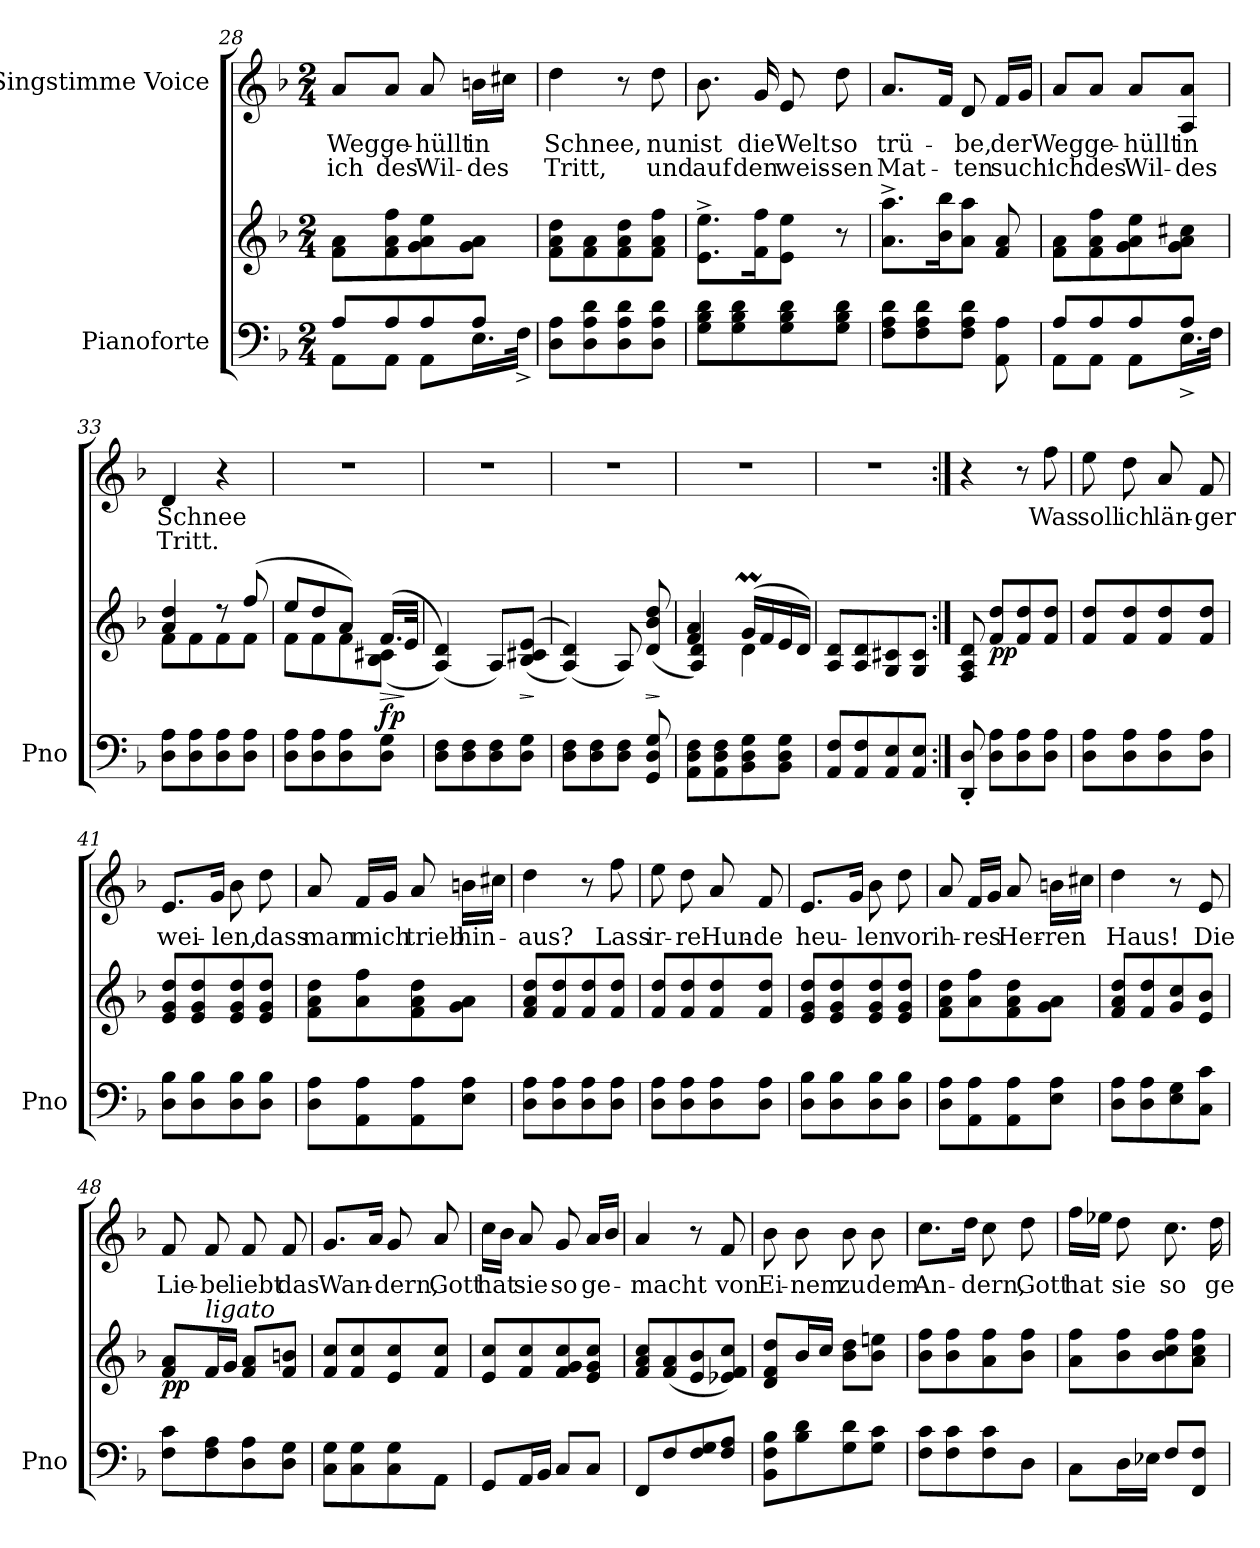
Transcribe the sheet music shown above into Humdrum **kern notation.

**kern	**kern	**dynam	**kern	**text	**text
*part2	*part2	*part2	*part1	*part1	*part1
*staff3	*staff2	*staff2/3	*staff1	*staff1	*staff1
*I"Pianoforte	*	*	*I"Singstimme Voice	*	*
*I'Pno	*	*	*	*	*
*clefF4	*clefG2	*	*clefG2	*	*
*k[b-]	*k[b-]	*	*k[b-]	*	*
*M2/4	*M2/4	*	*M2/4	*	*
=28	=28	=28	=28	=28	=28
*^	*	*	*	*	*
!	!	!	!	!	!LO:LY:b	!LO:LY:b
8A/L	8AA\L	8f\ 8a\L	.	8a/L	Weg	ich
!	!	!	!	!	!LO:LY:b	!LO:LY:b
8A/	8AA\J	8f\ 8a\ 8ff\	.	8a/J	ge-	des
!	!	!	!	!	!LO:LY:b	!LO:LY:b
8A/	8AA\L	8g\ 8a\ 8ee\	.	8a/	-hüllt	Wil-
!	!	!	!	!	!LO:LY:b	!LO:LY:b
8A/J	16.E\L	8g\ 8a\J	.	16bn\LL	in	-des
.	.	.	.	16cc#X\JJ	.	.
.	32F^\JJk	.	.	.	.	.
=29	=29	=29	=29	=29	=29	=29
!	!	!	!	!	!LO:LY:b	!LO:LY:b
*v	*v	*	*	*	*	*
8D\ 8A\L	8f\ 8a\ 8dd\L	.	4dd\	Schnee,	Tritt,
8D\ 8A\ 8d\	8f\ 8a\	.	.	.	.
8D\ 8A\ 8d\	8f\ 8a\ 8dd\	.	8r	.	.
!	!	!	!	!LO:LY:b	!LO:LY:b
8D\ 8A\ 8d\J	8f\ 8a\ 8ff\J	.	8dd\	nun	und
=30	=30	=30	=30	=30	=30
!	!	!	!	!LO:LY:b	!LO:LY:b
8G\ 8B-\ 8d\L	8.e\^ 8.ee\^L	.	8.b-\	ist	auf
8G\ 8B-\ 8d\	.	.	.	.	.
!	!	!	!	!LO:LY:b	!LO:LY:b
.	16f\ 16ff\K	.	16g/	die	den
!	!	!	!	!LO:LY:b	!LO:LY:b
8G\ 8B-\ 8d\	8e\ 8ee\J	.	8e/	Welt	weis-
!	!	!	!	!LO:LY:b	!LO:LY:b
8G\ 8B-\ 8d\J	8r	.	8dd\	so	-sen
=31	=31	=31	=31	=31	=31
!	!	!	!	!LO:LY:b	!LO:LY:b
8F\ 8A\ 8d\L	8.a\^ 8.aa\^L	.	8.a/L	trü-	Mat-
8F\ 8A\ 8d\	.	.	.	.	.
.	16b-\ 16bb-\K	.	16f/Jk	.	.
!	!	!	!	!LO:LY:b	!LO:LY:b
8F\ 8A\ 8d\J	8a\ 8aa\J	.	8d/	-be,	-ten
!	!	!	!	!LO:LY:b	!LO:LY:b
8AA\ 8A\	8f/ 8a/	.	16f/LL	der	such'
.	.	.	16g/JJ	.	.
=32	=32	=32	=32	=32	=32
*^	*	*	*	*	*
!	!	!	!	!	!LO:LY:b	!LO:LY:b
8A/L	8AA\L	8f\ 8a\L	.	8a/L	Weg	ich
!	!	!	!	!	!LO:LY:b	!LO:LY:b
8A/	8AA\J	8f\ 8a\ 8ff\	.	8a/J	ge-	des
!	!	!	!	!	!LO:LY:b	!LO:LY:b
8A/	8AA\L	8g\ 8a\ 8ee\	.	8a/L	-hüllt	Wil-
!	!	!	!	!	!LO:LY:b	!LO:LY:b
8A/J	16.E^\L	8g\ 8a\ 8cc#X\J	.	8A/ 8a/J	in	-des
.	32F\JJk	.	.	.	.	.
=33	=33	=33	=33	=33	=33	=33
*	*	*^	*	*	*	*
!	!	!	!	!	!	!LO:LY:b	!LO:LY:b
*v	*v	*	*	*	*	*	*
8D\ 8A\L	4a/ 4dd/	8f\L	.	4d/	Schnee	Tritt.
8D\ 8A\	.	8f\	.	.	.	.
8D\ 8A\	8r	8f\	.	4r	.	.
8D\ 8A\J	(8ff/	8f\J	.	.	.	.
!!LO:LB:g=z
=34	=34	=34	=34	=34	=34	=34
8D\ 8A\L	8ee/L	8f\L	.	2r	.	.
8D\ 8A\	8dd/	8f\	.	.	.	.
8D\ 8A\	8a/J)	8f\	.	.	.	.
!	!	!	!LO:HP:b	!	!	!
!	!	!	!LO:DY:n=1:a=2	!	!	!
8D\ 8G\J	(>16.f/LL	(8B-\ 8c#X\J	> fp	.	.	.
.	32e/JJk	.	]	.	.	.
*	*v	*v	*	*	*	*
=35	=35	=35	=35	=35	=35
8D\ 8F\L	(>4A/ 4d/))	.	2r	.	.
8D\ 8F\	.	.	.	.	.
8D\ 8F\	8A/L)	.	.	.	.
!	!	!LO:HP:b	!	!	!
8D\ 8G\J	(>(8B-/ 8c#X/ 8e/J	>	.	.	.
.	.	]	.	.	.
=36	=36	=36	=36	=36	=36
8D\ 8F\L	(>4A/ 4d/))	.	2r	.	.
8D\ 8F\	.	.	.	.	.
8D\ 8F\J	8A/)	.	.	.	.
!	!	!LO:HP:b	!	!	!
8GG/ 8D/ 8G/	(>8d/ 8b-/ 8dd/	>	.	.	.
.	.	]	.	.	.
=37	=37	=37	=37	=37	=37
*	*^	*	*	*	*
8AA\ 8D\ 8F\L	4f/ 4a/)	4A/ 4d/	.	2r	.	.
8AA\ 8D\ 8F\	.	.	.	.	.	.
8BB-\ 8D\ 8G\	(>16gM/LL	4d\	.	.	.	.
.	16f/	.	.	.	.	.
8BB-\ 8D\ 8G\J	16e/	.	.	.	.	.
.	16d/JJ)	.	.	.	.	.
*	*v	*v	*	*	*	*
=38	=38	=38	=38	=38	=38
8AA/ 8F/L	8A/ 8d/L	.	2r	.	.
8AA/ 8F/	8A/ 8d/	.	.	.	.
8AA/ 8E/	8G/ 8c#X/	.	.	.	.
8AA/ 8E/J	8G/ 8c#/J	.	.	.	.
!!LO:LB:g=z
=39:|!	=39:|!	=39:|!	=39:|!	=39:|!	=39:|!
8DD/' 8D/'	8F/ 8A/ 8d/	.	4r	.	.
!	!	!LO:DY:b	!	!	!
8D\ 8A\L	8f/ 8dd/L	pp	.	.	.
8D\ 8A\	8f/ 8dd/	.	8r	.	.
!	!	!	!	!LO:LY:b	!
8D\ 8A\J	8f/ 8dd/J	.	8ff\	Was	.
=40	=40	=40	=40	=40	=40
!	!	!	!	!LO:LY:b	!
8D\ 8A\L	8f/ 8dd/L	.	8ee\	soll	.
!	!	!	!	!LO:LY:b	!
8D\ 8A\	8f/ 8dd/	.	8dd\	ich	.
!	!	!	!	!LO:LY:b	!
8D\ 8A\	8f/ 8dd/	.	8a/	län-	.
!	!	!	!	!LO:LY:b	!
8D\ 8A\J	8f/ 8dd/J	.	8f/	-ger	.
=41	=41	=41	=41	=41	=41
!	!	!	!	!LO:LY:b	!
8D\ 8B-\L	8e/ 8g/ 8dd/L	.	8.e/L	wei-	.
8D\ 8B-\	8e/ 8g/ 8dd/	.	.	.	.
.	.	.	16g/Jk	.	.
!	!	!	!	!LO:LY:b	!
8D\ 8B-\	8e/ 8g/ 8dd/	.	8b-\	-len,	.
!	!	!	!	!LO:LY:b	!
8D\ 8B-\J	8e/ 8g/ 8dd/J	.	8dd\	dass	.
=42	=42	=42	=42	=42	=42
!	!	!	!	!LO:LY:b	!
8D\ 8A\L	8f\ 8a\ 8dd\L	.	8a/	man	.
!	!	!	!	!LO:LY:b	!
8AA\ 8A\	8a\ 8ff\	.	16f/LL	mich	.
.	.	.	16g/JJ	.	.
!	!	!	!	!LO:LY:b	!
8AA\ 8A\	8f\ 8a\ 8dd\	.	8a/	trieb	.
!	!	!	!	!LO:LY:b	!
8E\ 8A\J	8g\ 8a\J	.	16bn\LL	hin-	.
.	.	.	16cc#X\JJ	.	.
=43	=43	=43	=43	=43	=43
!	!	!	!	!LO:LY:b	!
8D\ 8A\L	8f/ 8a/ 8dd/L	.	4dd\	-aus?	.
8D\ 8A\	8f/ 8dd/	.	.	.	.
8D\ 8A\	8f/ 8dd/	.	8r	.	.
!	!	!	!	!LO:LY:b	!
8D\ 8A\J	8f/ 8dd/J	.	8ff\	Lass	.
=44	=44	=44	=44	=44	=44
!	!	!	!	!LO:LY:b	!
8D\ 8A\L	8f/ 8dd/L	.	8ee\	ir-	.
!	!	!	!	!LO:LY:b	!
8D\ 8A\	8f/ 8dd/	.	8dd\	-re	.
!	!	!	!	!LO:LY:b	!
8D\ 8A\	8f/ 8dd/	.	8a/	Hun-	.
!	!	!	!	!LO:LY:b	!
8D\ 8A\J	8f/ 8dd/J	.	8f/	-de	.
!!LO:LB:g=z
=45	=45	=45	=45	=45	=45
!	!	!	!	!LO:LY:b	!
8D\ 8B-\L	8e/ 8g/ 8dd/L	.	8.e/L	heu-	.
8D\ 8B-\	8e/ 8g/ 8dd/	.	.	.	.
.	.	.	16g/Jk	.	.
!	!	!	!	!LO:LY:b	!
8D\ 8B-\	8e/ 8g/ 8dd/	.	8b-\	-len	.
!	!	!	!	!LO:LY:b	!
8D\ 8B-\J	8e/ 8g/ 8dd/J	.	8dd\	vor	.
=46	=46	=46	=46	=46	=46
!	!	!	!	!LO:LY:b	!
8D\ 8A\L	8f\ 8a\ 8dd\L	.	8a/	ih-	.
!	!	!	!	!LO:LY:b	!
8AA\ 8A\	8a\ 8ff\	.	16f/LL	-res	.
.	.	.	16g/JJ	.	.
!	!	!	!	!LO:LY:b	!
8AA\ 8A\	8f\ 8a\ 8dd\	.	8a/	Her-	.
!	!	!	!	!LO:LY:b	!
8E\ 8A\J	8g\ 8a\J	.	16bn\LL	-ren	.
.	.	.	16cc#X\JJ	.	.
=47	=47	=47	=47	=47	=47
!	!	!	!	!LO:LY:b	!
8D\ 8A\L	8f/ 8a/ 8dd/L	.	4dd\	Haus!	.
8D\ 8A\	8f/ 8dd/	.	.	.	.
8E\ 8G\	8g/ 8cc/	.	8r	.	.
!	!	!	!	!LO:LY:b	!
8C\ 8c\J	8e/ 8b-/J	.	8e/	Die	.
=48	=48	=48	=48	=48	=48
!	!	!LO:DY:b	!	!LO:LY:b	!
8F\ 8c\L	8f/ 8a/L	pp	8f/	Lie-	.
!	!LO:TX:a:i:t=ligato	!	!	!	!
!	!	!	!	!LO:LY:b	!
8F\ 8A\	16f/L	.	8f/	-be	.
.	16g/JJ	.	.	.	.
!	!	!	!	!LO:LY:b	!
8D\ 8A\	8f/ 8a/L	.	8f/	liebt	.
!	!	!	!	!LO:LY:b	!
8D\ 8G\J	8f/ 8bn/J	.	8f/	das	.
=49	=49	=49	=49	=49	=49
!	!	!	!	!LO:LY:b	!
8C\ 8G\L	8f/ 8cc/L	.	8.g/L	Wan-	.
8C\ 8G\	8f/ 8cc/	.	.	.	.
.	.	.	16a/Jk	.	.
!	!	!	!	!LO:LY:b	!
8C\ 8G\	8e/ 8cc/	.	8g/	-dern,	.
!	!	!	!	!LO:LY:b	!
8AA\J	8f/ 8cc/J	.	8a/	Gott	.
=50	=50	=50	=50	=50	=50
!	!	!	!	!LO:LY:b	!
8GG/L	8e/ 8cc/L	.	16cc\LL	hat	.
.	.	.	16b-\JJ	.	.
!	!	!	!	!LO:LY:b	!
16AA/L	8f/ 8cc/	.	8a/	sie	.
16BB-/JJ	.	.	.	.	.
!	!	!	!	!LO:LY:b	!
8C/L	8f/ 8g/ 8cc/	.	8g/	so	.
!	!	!	!	!LO:LY:b	!
8C/J	8e/ 8g/ 8cc/J	.	16a/LL	ge-	.
.	.	.	16b-/JJ	.	.
!!LO:PB:g=z
=51	=51	=51	=51	=51	=51
!	!	!	!	!LO:LY:b	!
8FF/L	8f/ 8a/ 8cc/L	.	4a/	-macht	.
8F/	(8f/ 8a/	.	.	.	.
8F/ 8G/	8e/ 8b-/	.	8r	.	.
!	!	!	!	!LO:LY:b	!
8F/ 8A/J	8e-X/ 8f/ 8cc/J)	.	8f/	von	.
=52	=52	=52	=52	=52	=52
!	!	!	!	!LO:LY:b	!
8BB-\ 8F\ 8B-\L	8d/ 8f/ 8dd/L	.	8b-\	Ei-	.
!	!	!	!	!LO:LY:b	!
8B-\ 8d\	16b-/L	.	8b-\	-nem	.
.	16cc/JJ	.	.	.	.
!	!	!	!	!LO:LY:b	!
8G\ 8d\	8b-\ 8dd\L	.	8b-\	zu	.
!	!	!	!	!LO:LY:b	!
8G\ 8c\J	8b-\ 8een\J	.	8b-\	dem	.
=53	=53	=53	=53	=53	=53
!	!	!	!	!LO:LY:b	!
8F\ 8c\L	8b-\ 8ff\L	.	8.cc\L	An-	.
8F\ 8c\	8b-\ 8ff\	.	.	.	.
.	.	.	16dd\Jk	.	.
!	!	!	!	!LO:LY:b	!
8F\ 8c\	8a\ 8ff\	.	8cc\	-dern,	.
!	!	!	!	!LO:LY:b	!
8D\J	8b-\ 8ff\J	.	8dd\	Gott	.
=54	=54	=54	=54	=54	=54
!	!	!	!	!LO:LY:b	!
8C\L	8a\ 8ff\L	.	16ff\LL	hat	.
.	.	.	16ee-X\JJ	.	.
!	!	!	!	!LO:LY:b	!
16D\L	8b-\ 8ff\	.	8dd\	sie	.
16E-X\JJ	.	.	.	.	.
!	!	!	!	!LO:LY:b	!
8F/L	8b-\ 8cc\ 8ff\	.	8.cc\	so	.
8FF/ 8F/J	8a\ 8cc\ 8ff\J	.	.	.	.
!	!	!	!	!LO:LY:b	!
.	.	.	16dd\	ge-	.
=	=	=	=	=	=
*-	*-	*-	*-	*-	*-
